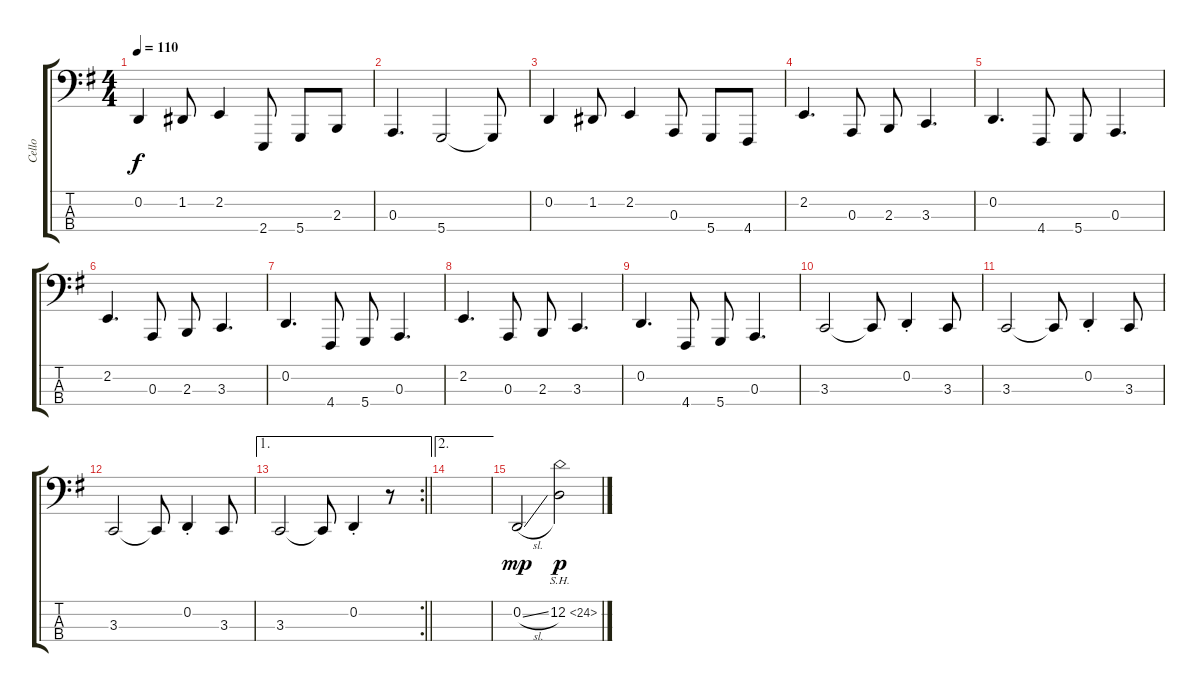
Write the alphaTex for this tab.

\track ("Cello" "Cello") {instrument cello}
\staff {score tabs}
\tuning (G2 D2 A1 D1) {hide}
\ts (4 4)
\tempo 110
\clef f4
\ks eminor
0.2.4{dy f} 1.2.8 2.2.4 2.4.8 5.4.8 2.3.8 |
0.3.4{d} 5.4.2 5.4{t}.8 |
0.2.4 1.2.8 2.2.4 0.3.8 5.4.8 4.4.8 |
2.2.4{d} 0.3.8 2.3.8 3.3.4{d} |
0.2.4{d} 4.4.8 5.4.8 0.3.4{d} |
2.2.4{d} 0.3.8 2.3.8 3.3.4{d} |
0.2.4{d} 4.4.8 5.4.8 0.3.4{d} |
2.2.4{d} 0.3.8 2.3.8 3.3.4{d} |
0.2.4{d} 4.4.8 5.4.8 0.3.4{d} |
3.3.2 3.3{t}.8 0.2{st}.4 3.3.8 |
3.3.2 3.3{t}.8 0.2{st}.4 3.3.8 |
3.3.2 3.3{t}.8 0.2{st}.4 3.3.8 |
\ae 1
\rc 2
\barLineRight lightlight
3.3.2 3.3{t}.8 0.2{st}.4 r.8 |
\ae 2
|
0.2{sl}.2{dy mp} 12.2{sh 12}.2{dy p}
